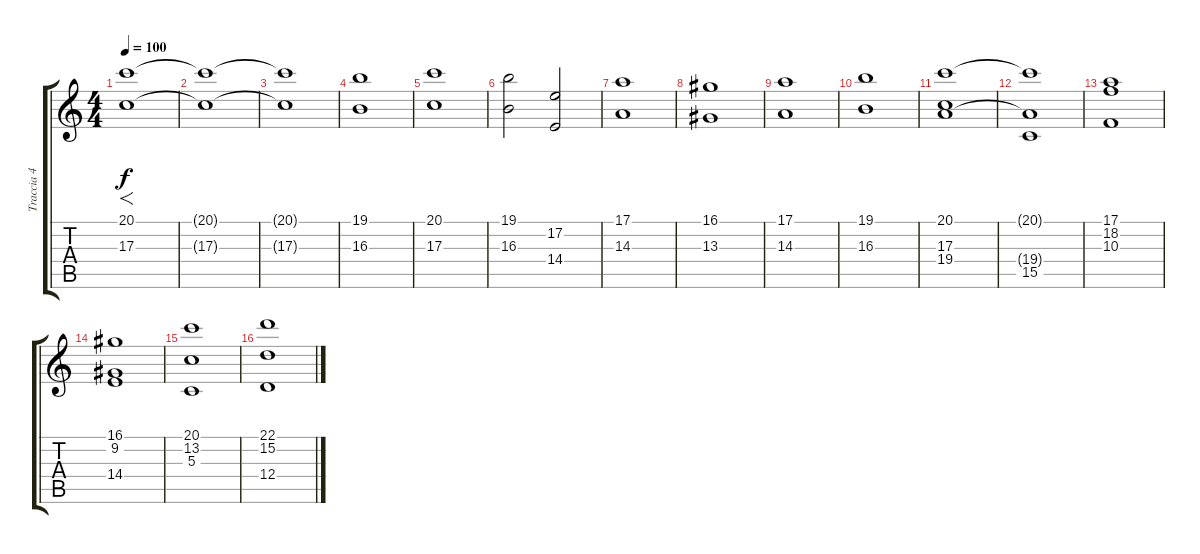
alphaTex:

\track ("Traccia 4" "Traccia 4") {instrument stringensemble1}
\staff {score tabs}
\tuning (E4 B3 G3 D3 A2 E2) {hide}
\ts (4 4)
\tempo 100
\clef g2
\ks c
(20.1 17.3).1{f dy f} |
(20.1{t} 17.3{t}).1 |
(20.1{t} 17.3{t}).1 |
(19.1 16.3).1 |
(20.1 17.3).1 |
(19.1 16.3).2 (17.2 14.4).2 |
(17.1 14.3).1 |
(16.1 13.3).1 |
(17.1 14.3).1 |
(19.1 16.3).1 |
(20.1 17.3 19.4).1 |
(20.1{t} 19.4{t} 15.5).1 |
(17.1 18.2 10.3).1 |
(16.1 9.2 14.4).1 |
(20.1 13.2 5.3).1 |
(22.1 15.2 12.4).1
